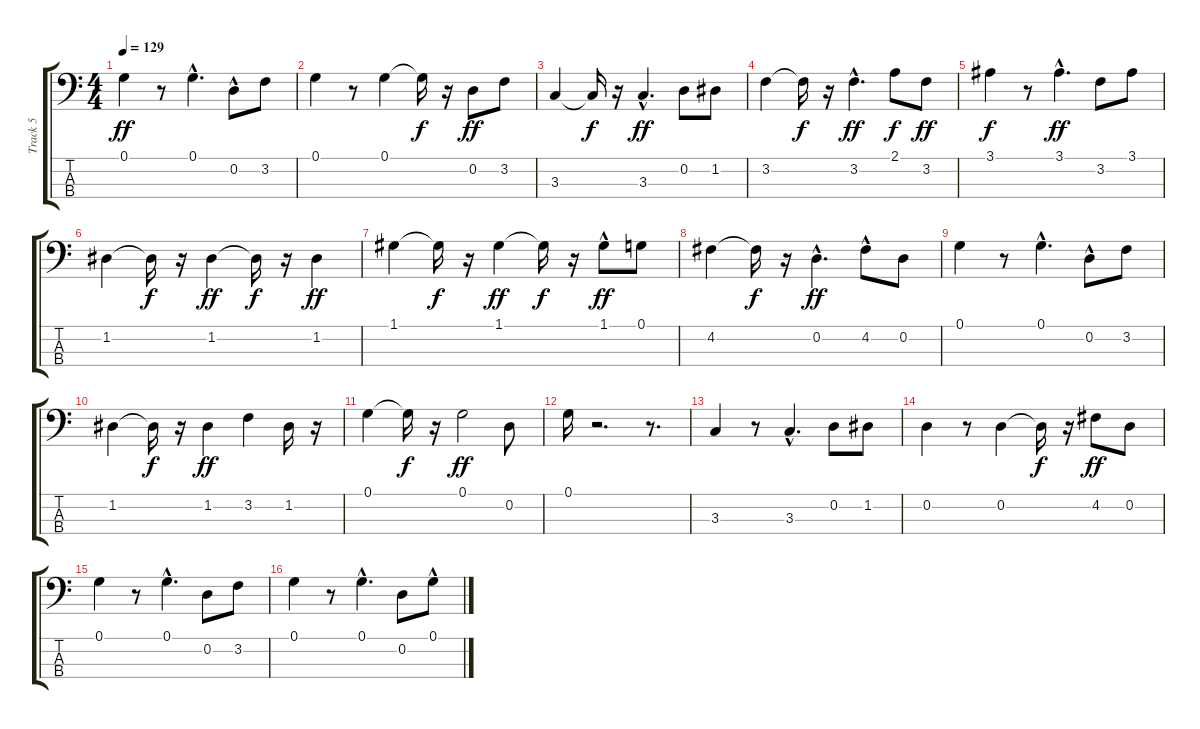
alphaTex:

\track ("Track 5" "Track 5") {instrument electricbassfinger}
\staff {score tabs}
\tuning (G2 D2 A1 E1) {hide}
\ts (4 4)
\tempo 129
\clef f4
\ks c
0.1.4{dy ff} r.8 0.1{hac}.4{d} 0.2{hac}.8 3.2.8 |
0.1.4 r.8 0.1.4 0.1{t}.16{dy f} r.16 0.2.8{dy ff} 3.2.8 |
3.3.4 3.3{t}.16{dy f} r.16 3.3{hac}.4{d dy ff} 0.2.8 1.2.8 |
3.2.4 3.2{t}.16{dy f} r.16 3.2{hac}.4{d dy ff} 2.1.8{dy f} 3.2.8{dy ff} |
3.1.4{dy f} r.8 3.1{hac}.4{d dy ff} 3.2.8 3.1.8 |
1.2.4 1.2{t}.16{dy f} r.16 1.2.4{dy ff} 1.2{t}.16{dy f} r.16 1.2.4{dy ff} |
1.1.4 1.1{t}.16{dy f} r.16 1.1.4{dy ff} 1.1{t}.16{dy f} r.16 1.1{hac}.8{dy ff} 0.1.8 |
4.2.4 4.2{t}.16{dy f} r.16 0.2{hac}.4{d dy ff} 4.2{hac}.8 0.2.8 |
0.1.4 r.8 0.1{hac}.4{d} 0.2{hac}.8 3.2.8 |
1.2.4 1.2{t}.16{dy f} r.16 1.2.4{dy ff} 3.2.4 1.2.16 r.16 |
0.1.4 0.1{t}.16{dy f} r.16 0.1.2{dy ff} 0.2.8 |
0.1.16 r.2{d} r.8{d} |
3.3.4 r.8 3.3{hac}.4{d} 0.2.8 1.2.8 |
0.2.4 r.8 0.2.4 0.2{t}.16{dy f} r.16 4.2.8{dy ff} 0.2.8 |
0.1.4 r.8 0.1{hac}.4{d} 0.2.8 3.2.8 |
0.1.4 r.8 0.1{hac}.4{d} 0.2.8 0.1{hac}.8
